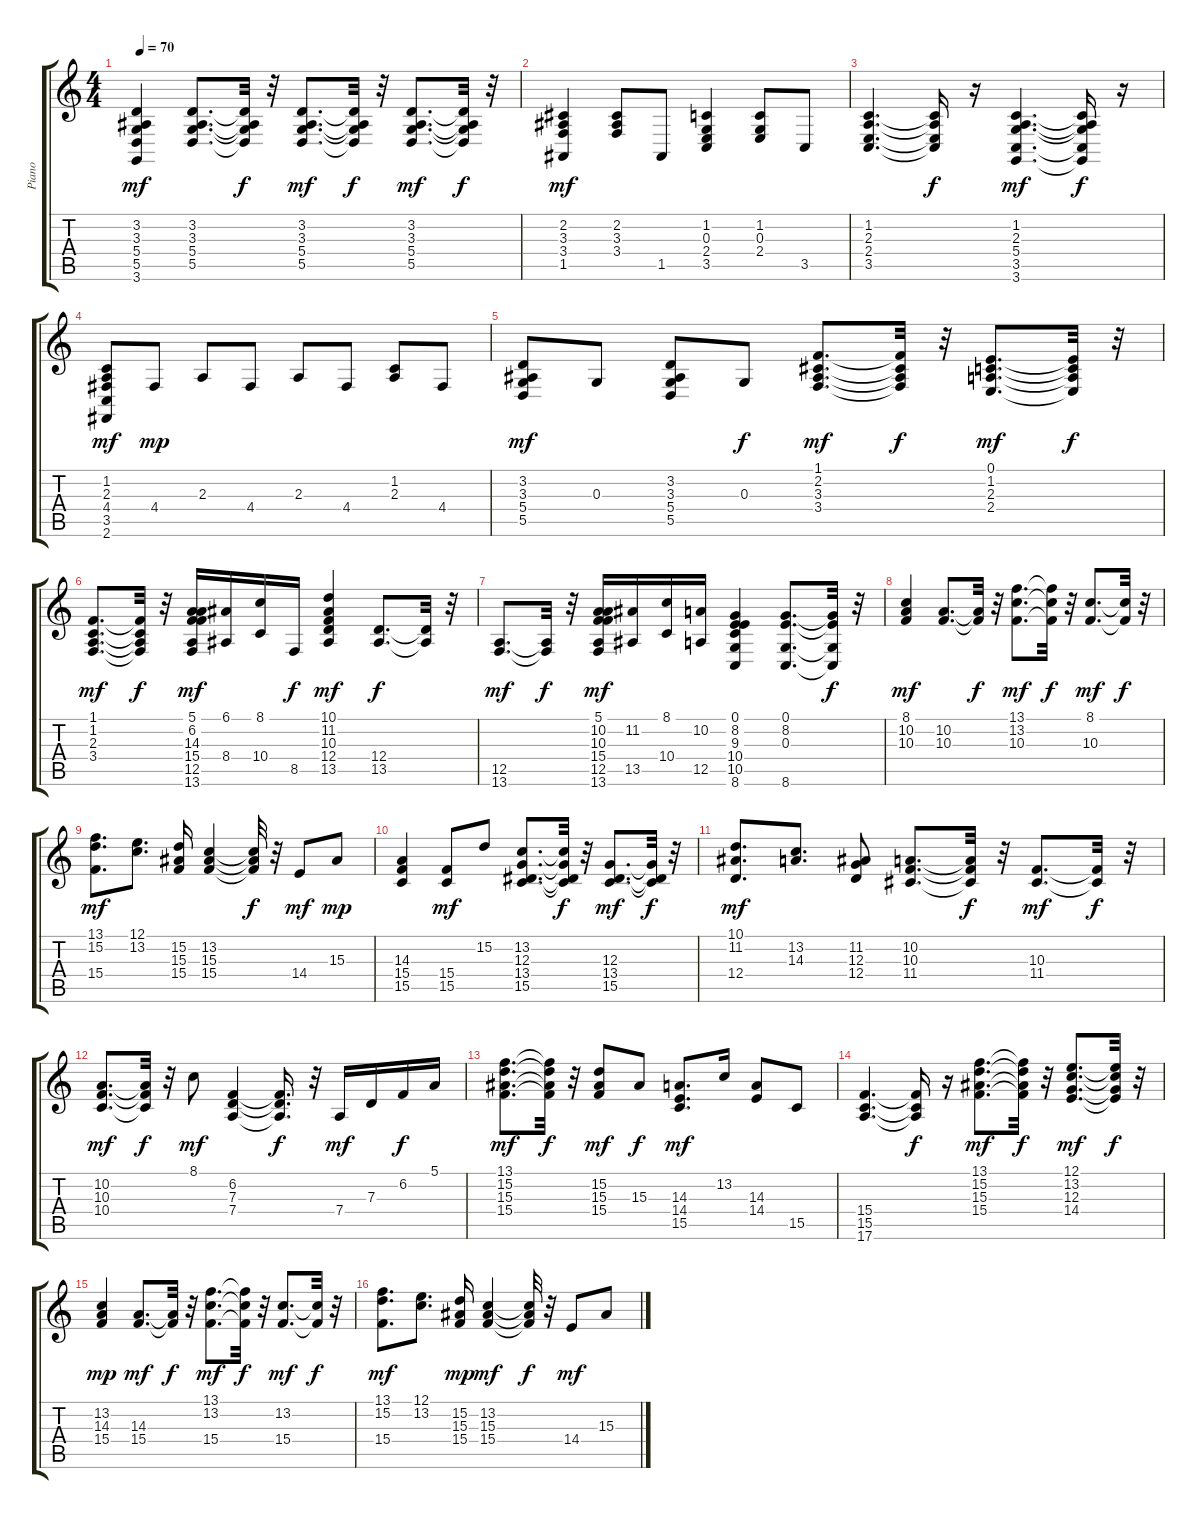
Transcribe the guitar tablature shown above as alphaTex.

\track ("Piano" "Piano") {instrument acousticgrandpiano}
\staff {score tabs}
\tuning (E4 B3 G3 D3 A2 E2) {hide}
\ts (4 4)
\tempo 70
\clef g2
\ks c
(3.2 3.3 5.4 5.5 3.6).4{dy mf} (3.2 3.3 5.4 5.5).8{d} (3.2{t} 3.3{t} 5.4{t} 5.5{t}).32{dy f} r.32 (3.2 3.3 5.4 5.5).8{d dy mf} (3.2{t} 3.3{t} 5.4{t} 5.5{t}).32{dy f} r.32 (3.2 3.3 5.4 5.5).8{d dy mf} (3.2{t} 3.3{t} 5.4{t} 5.5{t}).32{dy f} r.32 |
(2.2 3.3 3.4 1.5).4{dy mf} (2.2 3.3 3.4).8 1.5.8 (1.2 0.3 2.4 3.5).4 (1.2 0.3 2.4).8 3.5.8 |
(1.2 2.3 2.4 3.5).4{d} (1.2{t} 2.3{t} 2.4{t} 3.5{t}).16{dy f} r.16 (1.2 2.3 5.4 3.5 3.6).4{d dy mf} (1.2{t} 2.3{t} 5.4{t} 3.5{t} 3.6{t}).16{dy f} r.16 |
(1.2 2.3 4.4 3.5 2.6).8{dy mf} 4.4.8{dy mp} 2.3.8 4.4.8 2.3.8 4.4.8 (1.2 2.3).8 4.4.8 |
(3.2 3.3 5.4 5.5).8{dy mf} 0.3.8 (3.2 3.3 5.4 5.5).8 0.3.8{dy f} (1.1 2.2 3.3 3.4).8{d dy mf} (1.1{t} 2.2{t} 3.3{t} 3.4{t}).32{dy f} r.32 (0.1 1.2 2.3 2.4).8{d dy mf} (0.1{t} 1.2{t} 2.3{t} 2.4{t}).32{dy f} r.32 |
(1.1 1.2 2.3 3.4).8{d dy mf} (1.1{t} 1.2{t} 2.3{t} 3.4{t}).32{dy f} r.32 (5.1 6.2 14.3 15.4 12.5 13.6).16{dy mf} (6.1 8.4).16 (8.1 10.4).16 8.5.16{dy f} (10.1 11.2 10.3 12.4 13.5).4{dy mf} (12.4 13.5).8{d dy f} (12.4{t} 13.5{t}).32 r.32 |
(12.5 13.6).8{d dy mf} (12.5{t} 13.6{t}).32{dy f} r.32 (5.1 10.2 10.3 15.4 12.5 13.6).16{dy mf} (11.2 13.5).16 (8.1 10.4).16 (10.2 12.5).16 (0.1 8.2 9.3 10.4 10.5 8.6).4 (0.1 8.2 0.3 8.6).8{d} (0.1{t} 8.2{t} 0.3{t} 8.6{t}).32{dy f} r.32 |
(8.1 10.2 10.3).4{dy mf} (10.2 10.3).8{d} (10.2{t} 10.3{t}).32{dy f} r.32 (13.1 13.2 10.3).8{d dy mf} (13.1{t} 13.2{t} 10.3{t}).32{dy f} r.32 (8.1 10.3).8{d dy mf} (8.1{t} 10.3{t}).32{dy f} r.32 |
(13.1 15.2 15.4).8{d dy mf} (12.1 13.2).8{d} (15.2 15.3 15.4).16 (13.2 15.3 15.4).4 (13.2{t} 15.3{t} 15.4{t}).32{dy f} r.32 14.4.8{dy mf} 15.3.8{dy mp} |
(14.3 15.4 15.5).4 (15.4 15.5).8{dy mf} 15.2.8 (13.2 12.3 13.4 15.5).8{d} (13.2{t} 12.3{t} 13.4{t} 15.5{t}).32{dy f} r.32 (12.3 13.4 15.5).8{d dy mf} (12.3{t} 13.4{t} 15.5{t}).32{dy f} r.32 |
(10.1 11.2 12.4).8{d dy mf} (13.2 14.3).8{d} (11.2 12.3 12.4).8 (10.2 10.3 11.4).8{d} (10.2{t} 10.3{t} 11.4{t}).32{dy f} r.32 (10.3 11.4).8{d dy mf} (10.3{t} 11.4{t}).32{dy f} r.32 |
(10.2 10.3 10.4).8{d dy mf} (10.2{t} 10.3{t} 10.4{t}).32{dy f} r.32 8.1.8{dy mf} (6.2 7.3 7.4).4 (6.2{t} 7.3{t} 7.4{t}).16{d dy f} r.32 7.4.16{dy mf} 7.3.16 6.2.16{dy f} 5.1.16 |
(13.1 15.2 15.3 15.4).8{d dy mf} (13.1{t} 15.2{t} 15.3{t} 15.4{t}).32{dy f} r.32 (15.2 15.3 15.4).8{dy mf} 15.3.8{dy f} (14.3 14.4 15.5).8{d dy mf} 13.2.16 (14.3 14.4).8 15.5.8 |
(15.4 15.5 17.6).4{d} (15.4{t} 15.5{t} 17.6{t}).16{dy f} r.16 (13.1 15.2 15.3 15.4).8{d dy mf} (13.1{t} 15.2{t} 15.3{t} 15.4{t}).32{dy f} r.32 (12.1 13.2 12.3 14.4).8{d dy mf} (12.1{t} 13.2{t} 12.3{t} 14.4{t}).32{dy f} r.32 |
(13.2 14.3 15.4).4{dy mp} (14.3 15.4).8{d dy mf} (14.3{t} 15.4{t}).32{dy f} r.32 (13.1 13.2 15.4).8{d dy mf} (13.1{t} 13.2{t} 15.4{t}).32{dy f} r.32 (13.2 15.4).8{d dy mf} (13.2{t} 15.4{t}).32{dy f} r.32 |
(13.1 15.2 15.4).8{d dy mf} (12.1 13.2).8{d} (15.2 15.3 15.4).16{dy mp} (13.2 15.3 15.4).4{dy mf} (13.2{t} 15.3{t} 15.4{t}).32{dy f} r.32 14.4.8{dy mf} 15.3.8
